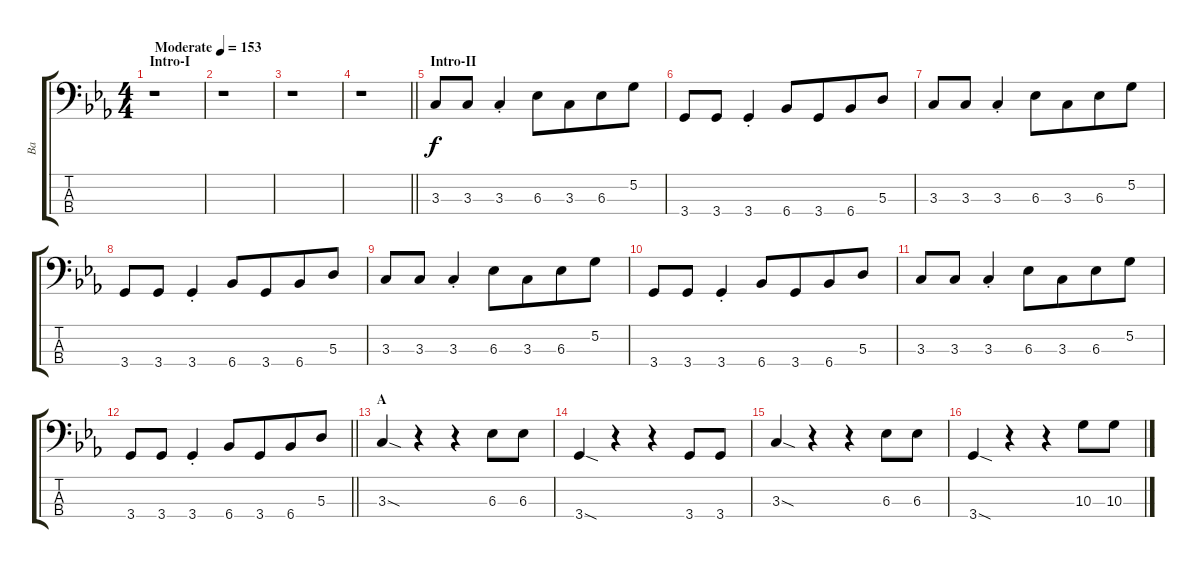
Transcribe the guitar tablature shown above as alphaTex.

\track ("Ba" "Ba") {instrument electricbassfinger}
\staff {score tabs}
\tuning (G2 D2 A1 E1) {hide}
\ts (4 4)
\section ("" "Intro-I")
\tempo (153 "Moderate")
\clef f4
\ks cminor
r.1{dy f volume 10 instrument electricbassfinger} |
r.1 |
r.1 |
\barLineRight lightlight
r.1 |
\section ("" "Intro-II")
3.3.8 3.3.8 3.3{st}.4 6.3.8 3.3.8{beam merge} 6.3.8 5.2.8 |
3.4.8 3.4.8 3.4{st}.4 6.4.8 3.4.8{beam merge} 6.4.8 5.3.8 |
3.3.8 3.3.8 3.3{st}.4 6.3.8 3.3.8{beam merge} 6.3.8 5.2.8 |
3.4.8 3.4.8 3.4{st}.4 6.4.8 3.4.8{beam merge} 6.4.8 5.3.8 |
3.3.8 3.3.8 3.3{st}.4 6.3.8 3.3.8{beam merge} 6.3.8 5.2.8 |
3.4.8 3.4.8 3.4{st}.4 6.4.8 3.4.8{beam merge} 6.4.8 5.3.8 |
3.3.8 3.3.8 3.3{st}.4 6.3.8 3.3.8{beam merge} 6.3.8 5.2.8 |
\barLineRight lightlight
3.4.8 3.4.8 3.4{st}.4 6.4.8 3.4.8{beam merge} 6.4.8 5.3.8 |
\section ("" "A")
3.3{sod}.4 r.4 r.4 6.3.8 6.3.8 |
3.4{sod}.4 r.4 r.4 3.4.8 3.4.8 |
3.3{sod}.4 r.4 r.4 6.3.8 6.3.8 |
3.4{sod}.4 r.4 r.4 10.3.8 10.3.8
